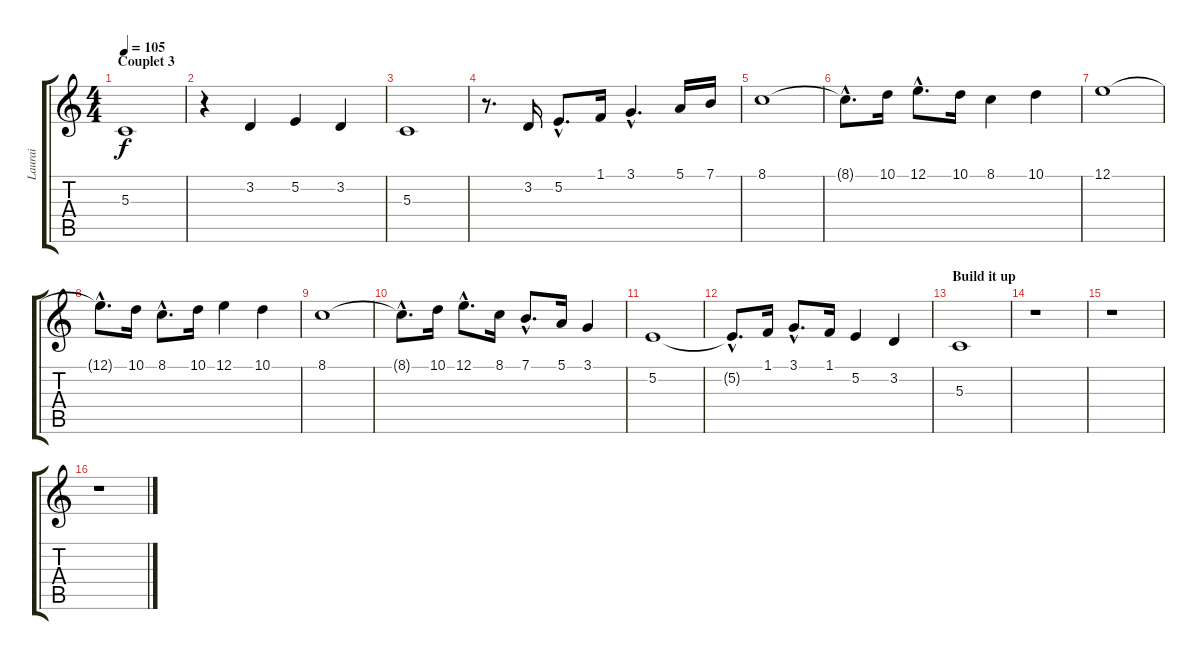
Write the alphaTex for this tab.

\track ("Laurai" "Laurai") {instrument oboe}
\staff {score tabs}
\tuning (E4 B3 G3 D3 A2 E2) {hide}
\ts (4 4)
\section ("" "Couplet 3")
\tempo 105
\clef g2
\ks c
5.3.1{dy f} |
r.4 3.2.4 5.2.4 3.2.4 |
5.3.1 |
r.8{d} 3.2.16 5.2{hac}.8{d} 1.1.16 3.1{hac}.4{d} 5.1.16 7.1.16 |
8.1.1 |
8.1{hac t}.8{d} 10.1.16 12.1{hac}.8{d} 10.1.16 8.1.4 10.1.4 |
12.1.1 |
12.1{hac t}.8{d} 10.1.16 8.1{hac}.8{d} 10.1.16 12.1.4 10.1.4 |
8.1.1 |
8.1{hac t}.8{d} 10.1.16 12.1{hac}.8{d} 8.1.16 7.1{hac}.8{d} 5.1.16 3.1.4 |
5.2.1 |
5.2{hac t}.8{d} 1.1.16 3.1{hac}.8{d} 1.1.16 5.2.4 3.2.4 |
\section ("" "Build it up")
5.3.1 |
r.1 |
r.1 |
r.1
